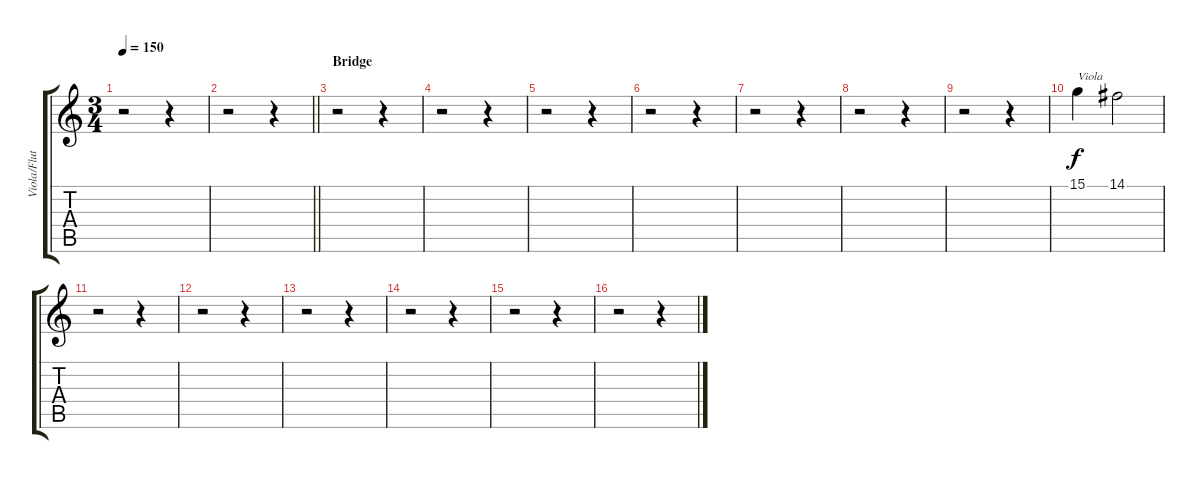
\track ("Viola/Flute" "Viola/Flut") {instrument viola}
\staff {score tabs}
\tuning (E4 B3 G3 D3 A2 E2) {hide}
\ts (3 4)
\tempo 150
\clef g2
\ks c
r.2{dy mp} r.4 |
\barLineRight lightlight
r.2 r.4 |
\section ("" "Bridge")
r.2 r.4 |
r.2 r.4 |
r.2 r.4 |
r.2 r.4 |
r.2 r.4 |
r.2 r.4 |
r.2 r.4 |
15.1.4{txt "Viola" dy f balance 8 instrument viola} 14.1.2 |
r.2 r.4 |
r.2 r.4 |
r.2 r.4 |
r.2 r.4 |
r.2 r.4 |
r.2 r.4
